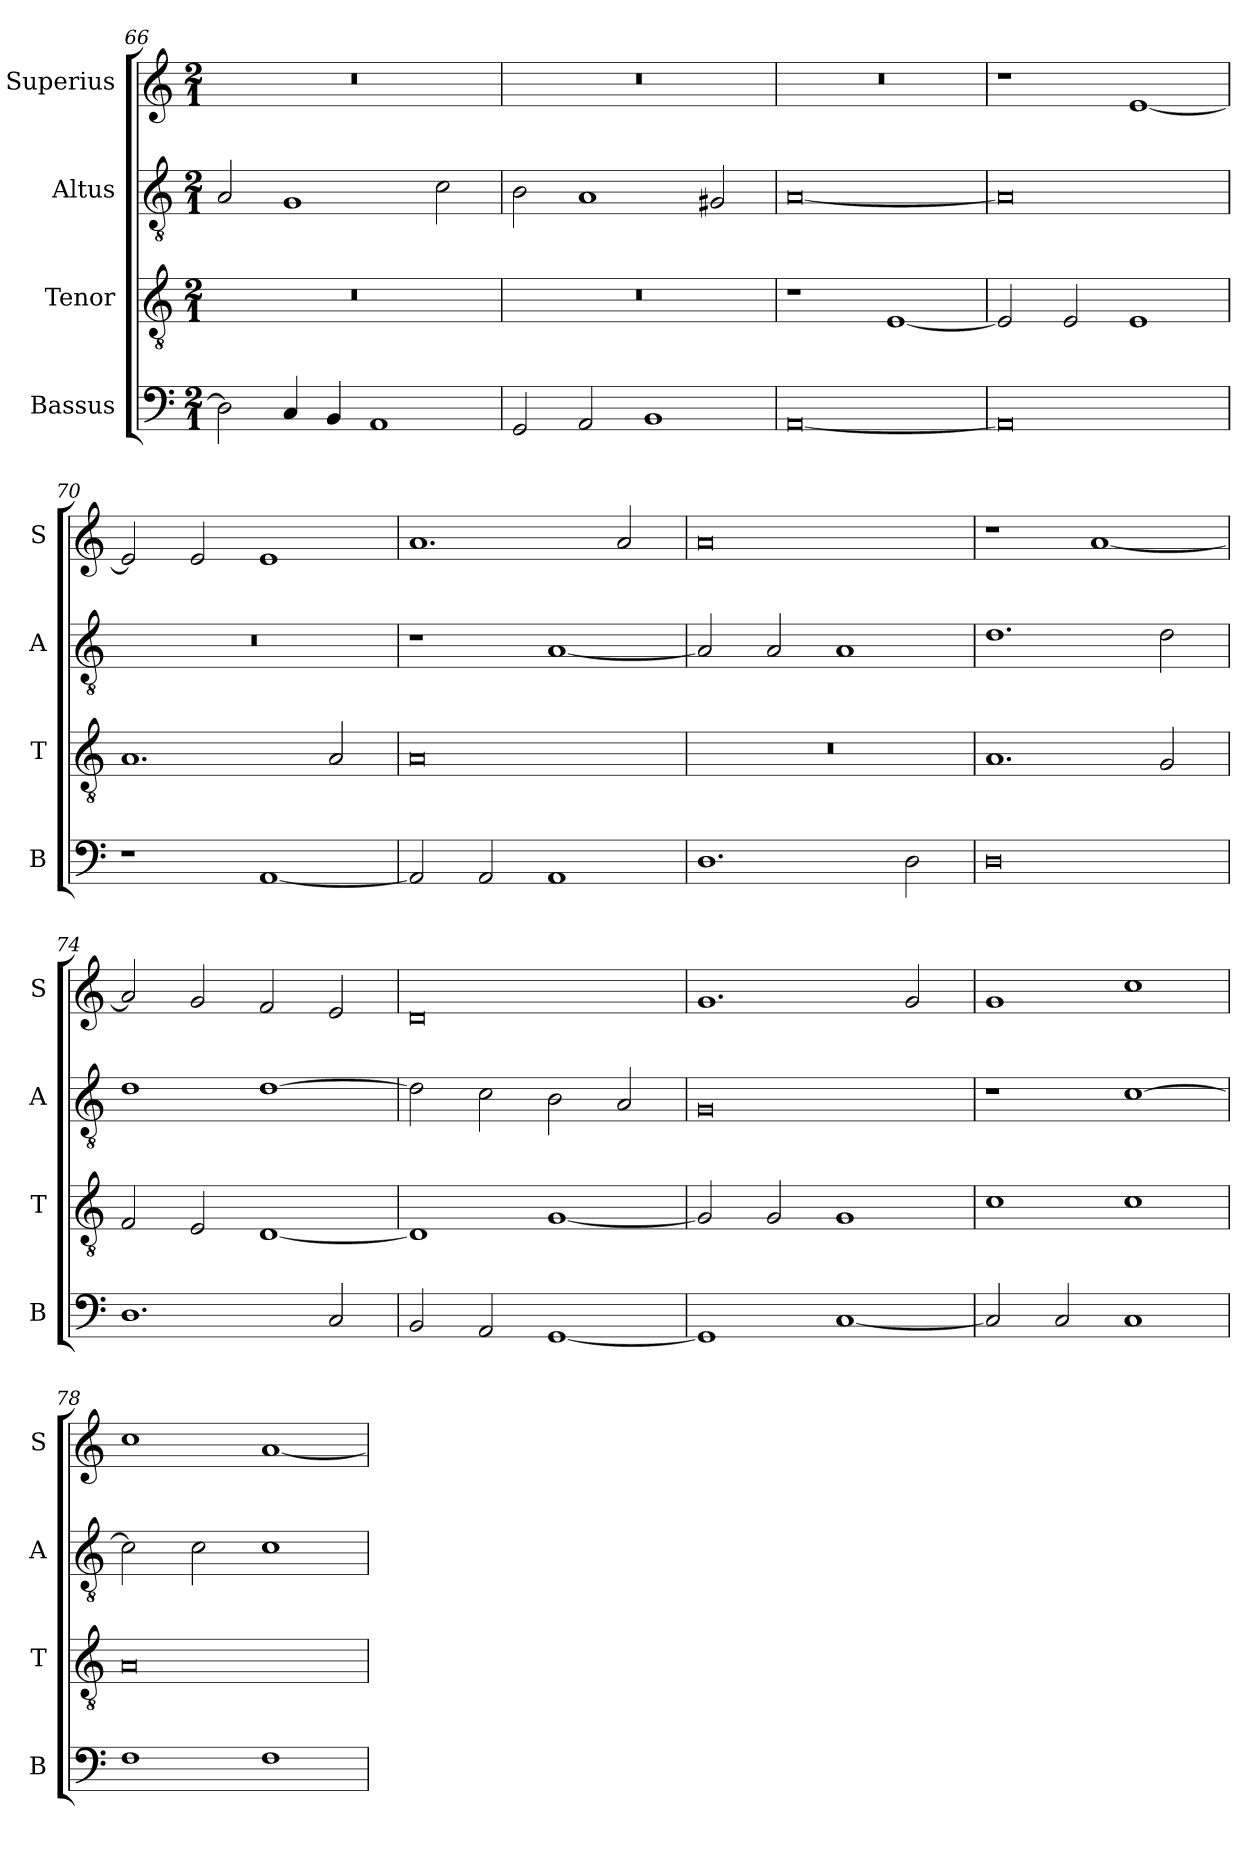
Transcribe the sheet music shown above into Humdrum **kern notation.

**kern	**kern	**kern	**kern
*part4	*part3	*part2	*part1
*staff4	*staff3	*staff2	*staff1
*I"Bassus	*I"Tenor	*I"Altus	*I"Superius
*I'B	*I'T	*I'A	*I'S
*clefF4	*clefGv2	*clefGv2	*clefG2
*k[]	*k[]	*k[]	*k[]
*M2/1	*M2/1	*M2/1	*M2/1
=66	=66	=66	=66
2D]	0r	2A	0r
4C	.	1G	.
4BB	.	.	.
1AA	.	.	.
.	.	2c	.
=67	=67	=67	=67
2GG	0r	2B	0r
2AA	.	1A	.
1BB	.	.	.
.	.	2G#X	.
=68	=68	=68	=68
[0AA	1r	[0A	0r
.	[1E	.	.
=69	=69	=69	=69
0AA]	2E]	0A]	1r
.	2E	.	.
.	1E	.	[1e
=70	=70	=70	=70
1r	1.A	0r	2e]
.	.	.	2e
[1AA	.	.	1e
.	2A	.	.
=71	=71	=71	=71
2AA]	0A	1r	1.a
2AA	.	.	.
1AA	.	[1A	.
.	.	.	2a
=72	=72	=72	=72
1.D	0r	2A]	0a
.	.	2A	.
.	.	1A	.
2D	.	.	.
=73	=73	=73	=73
0D	1.A	1.d	1r
.	.	.	[1a
.	2G	2d	.
=74	=74	=74	=74
1.D	2F	1d	2a]
.	2E	.	2g
.	[1D	[1d	2f
2C	.	.	2e
=75	=75	=75	=75
2BB	1D]	2d]	0d
2AA	.	2c	.
[1GG	[1G	2B	.
.	.	2A	.
=76	=76	=76	=76
1GG]	2G]	0G	1.g
.	2G	.	.
[1C	1G	.	.
.	.	.	2g
=77	=77	=77	=77
2C]	1c	1r	1g
2C	.	.	.
1C	1c	[1c	1cc
=78	=78	=78	=78
1F	0A	2c]	1cc
.	.	2c	.
1F	.	1c	[1a
=	=	=	=
*-	*-	*-	*-
